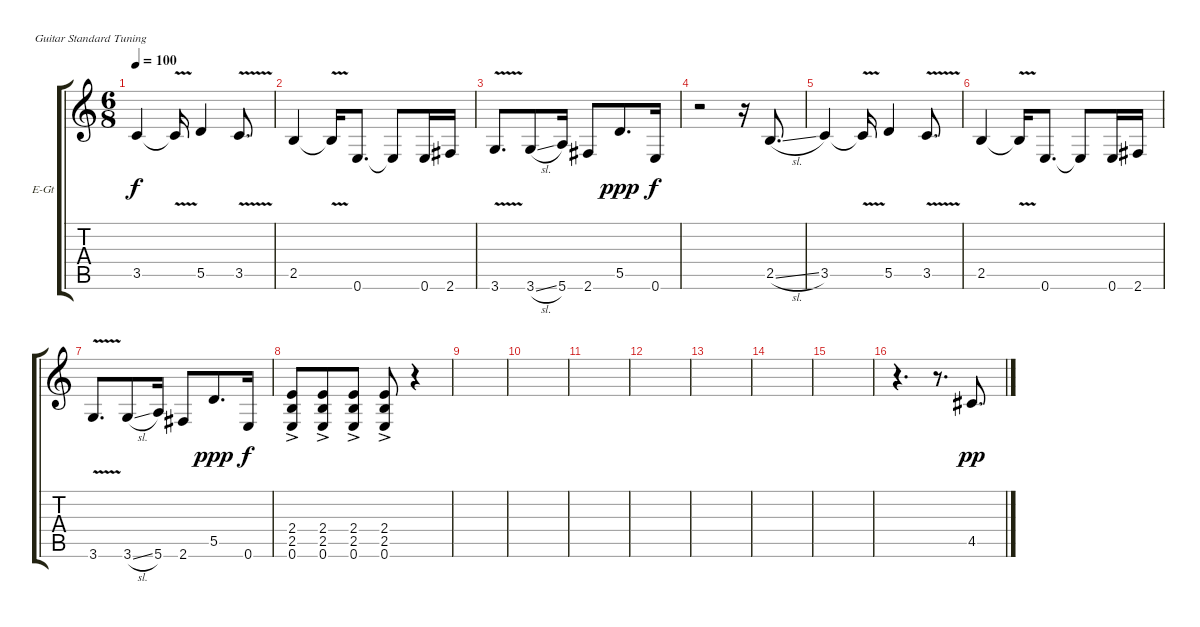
\defaultSystemsLayout 4
\bracketExtendMode groupsimilarinstruments
\firstSystemTrackNameOrientation horizontal
\otherSystemsTrackNameOrientation horizontal
\track ("Extra Guitar" "E-Gt") {instrument distortionguitar}
\staff {score tabs}
\tuning (E4 B3 G3 D3 A2 E2)
\ts (6 8)
\tempo 100
\clef g2
\ks c
3.5.4{dy f} 3.5{v t}.16 5.5.4 3.5{v}.8{d} |
2.5.4 2.5{v t}.16 0.6.8{d} 0.6{t}.8 0.6.16 2.6.16 |
3.6{v}.8{d} 3.6{sl}.8 5.6.16 2.6.8 5.5.8{d dy ppp} 0.6.16{dy f} |
r.2 r.16 2.5{sl}.8{d} |
3.5.4 3.5{v t}.16 5.5.4 3.5{v}.8{d} |
2.5.4 2.5{v t}.16 0.6.8{d} 0.6{t}.8 0.6.16 2.6.16 |
3.6{v}.8{d} 3.6{sl}.8 5.6.16 2.6.8 5.5.8{d dy ppp} 0.6.16{dy f} |
(0.6{ac} 2.5{ac} 2.4{ac}).8 (0.6{ac} 2.5{ac} 2.4{ac}).8 (0.6{ac} 2.5{ac} 2.4{ac}).8 (0.6{ac} 2.5{ac} 2.4{ac}).8 r.4 |
|
|
|
|
|
|
|
r.4{d} r.8{d} 4.5{sl}.8{d dy pp}
